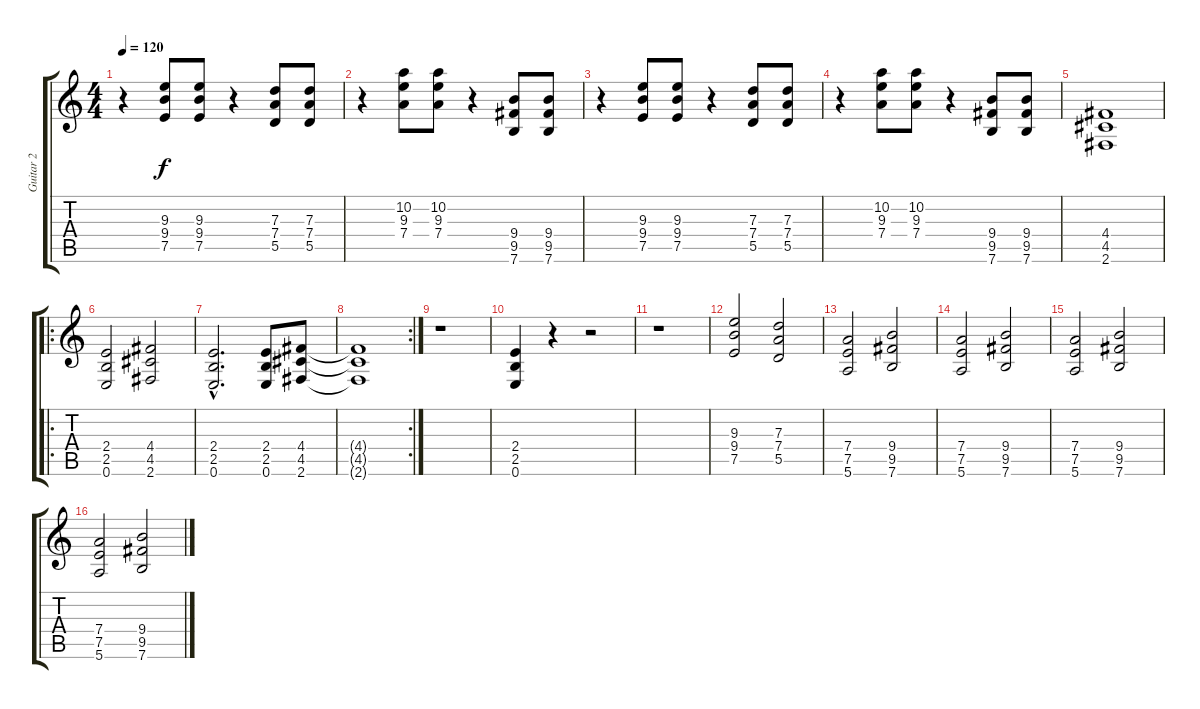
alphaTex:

\track ("Guitar 2" "Guitar 2") {instrument distortionguitar}
\staff {score tabs}
\tuning (E4 B3 G3 D3 A2 E2) {hide}
\ts (4 4)
\tempo 120
\clef g2
\ks c
r.4{dy f} (9.3 9.4 7.5).8 (9.3 9.4 7.5).8 r.4 (7.3 7.4 5.5).8 (7.3 7.4 5.5).8 |
r.4 (10.2 9.3 7.4).8 (10.2 9.3 7.4).8 r.4 (9.4 9.5 7.6).8 (9.4 9.5 7.6).8 |
r.4 (9.3 9.4 7.5).8 (9.3 9.4 7.5).8 r.4 (7.3 7.4 5.5).8 (7.3 7.4 5.5).8 |
r.4 (10.2 9.3 7.4).8 (10.2 9.3 7.4).8 r.4 (9.4 9.5 7.6).8 (9.4 9.5 7.6).8 |
(4.4 4.5 2.6).1 |
\ro
(2.4 2.5 0.6).2 (4.4 4.5 2.6).2 |
(2.4{hac} 2.5{hac} 0.6{hac}).2{d} (2.4 2.5 0.6).8 (4.4 4.5 2.6).8 |
\rc 2
(4.4{t} 4.5{t} 2.6{t}).1 |
r.1 |
(2.4 2.5 0.6).4 r.4 r.2 |
r.1 |
(9.3 9.4 7.5).2 (7.3 7.4 5.5).2 |
(7.4 7.5 5.6).2 (9.4 9.5 7.6).2 |
(7.4 7.5 5.6).2 (9.4 9.5 7.6).2 |
(7.4 7.5 5.6).2 (9.4 9.5 7.6).2 |
(7.4 7.5 5.6).2 (9.4 9.5 7.6).2
